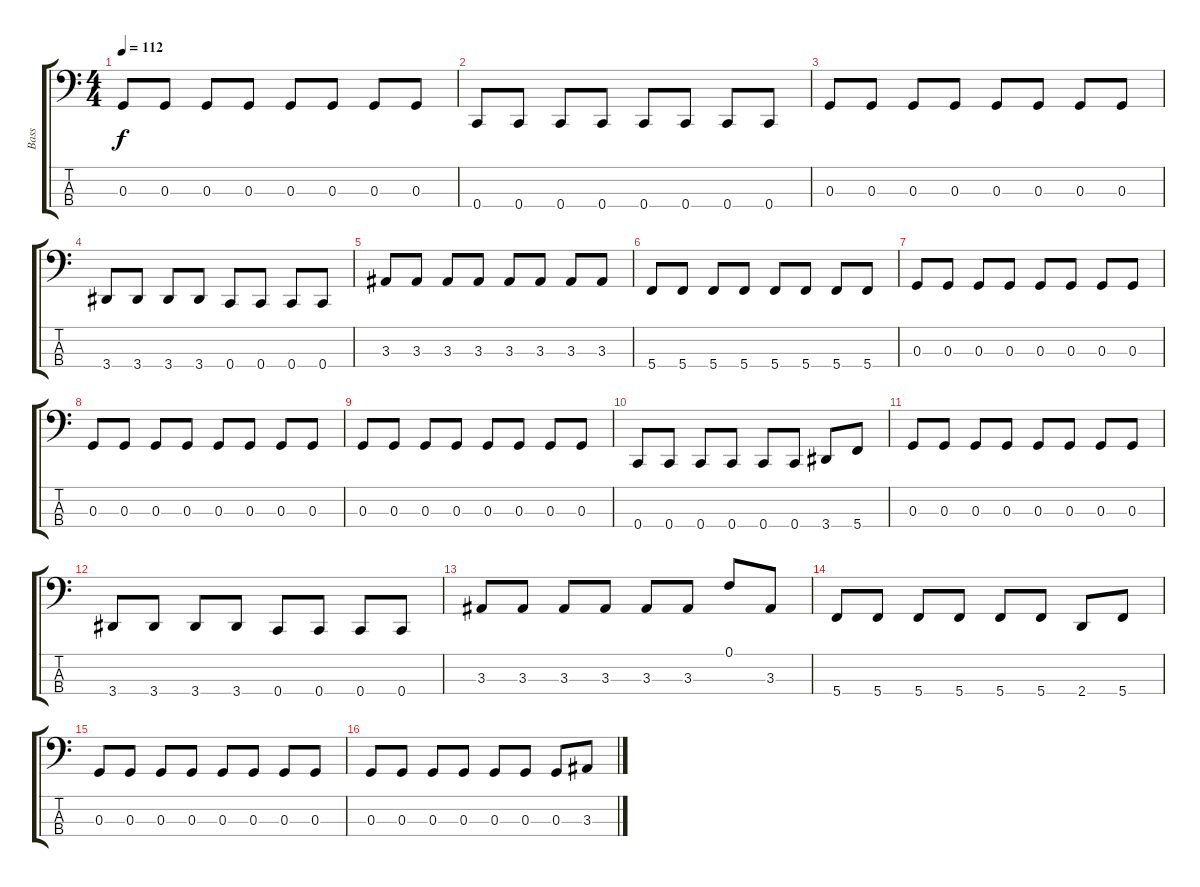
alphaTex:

\track ("Bass" "Bass") {instrument electricbasspick}
\staff {score tabs}
\tuning (F2 C2 G1 C1) {hide}
\ts (4 4)
\tempo 112
\clef f4
\ks c
0.3.8{dy f} 0.3.8 0.3.8 0.3.8 0.3.8 0.3.8 0.3.8 0.3.8 |
0.4.8 0.4.8 0.4.8 0.4.8 0.4.8 0.4.8 0.4.8 0.4.8 |
0.3.8 0.3.8 0.3.8 0.3.8 0.3.8 0.3.8 0.3.8 0.3.8 |
3.4.8 3.4.8 3.4.8 3.4.8 0.4.8 0.4.8 0.4.8 0.4.8 |
3.3.8 3.3.8 3.3.8 3.3.8 3.3.8 3.3.8 3.3.8 3.3.8 |
5.4.8 5.4.8 5.4.8 5.4.8 5.4.8 5.4.8 5.4.8 5.4.8 |
0.3.8 0.3.8 0.3.8 0.3.8 0.3.8 0.3.8 0.3.8 0.3.8 |
0.3.8 0.3.8 0.3.8 0.3.8 0.3.8 0.3.8 0.3.8 0.3.8 |
0.3.8 0.3.8 0.3.8 0.3.8 0.3.8 0.3.8 0.3.8 0.3.8 |
0.4.8 0.4.8 0.4.8 0.4.8 0.4.8 0.4.8 3.4.8 5.4.8 |
0.3.8 0.3.8 0.3.8 0.3.8 0.3.8 0.3.8 0.3.8 0.3.8 |
3.4.8 3.4.8 3.4.8 3.4.8 0.4.8 0.4.8 0.4.8 0.4.8 |
3.3.8 3.3.8 3.3.8 3.3.8 3.3.8 3.3.8 0.1.8 3.3.8 |
5.4.8 5.4.8 5.4.8 5.4.8 5.4.8 5.4.8 2.4.8 5.4.8 |
0.3.8 0.3.8 0.3.8 0.3.8 0.3.8 0.3.8 0.3.8 0.3.8 |
0.3.8 0.3.8 0.3.8 0.3.8 0.3.8 0.3.8 0.3.8 3.3.8
